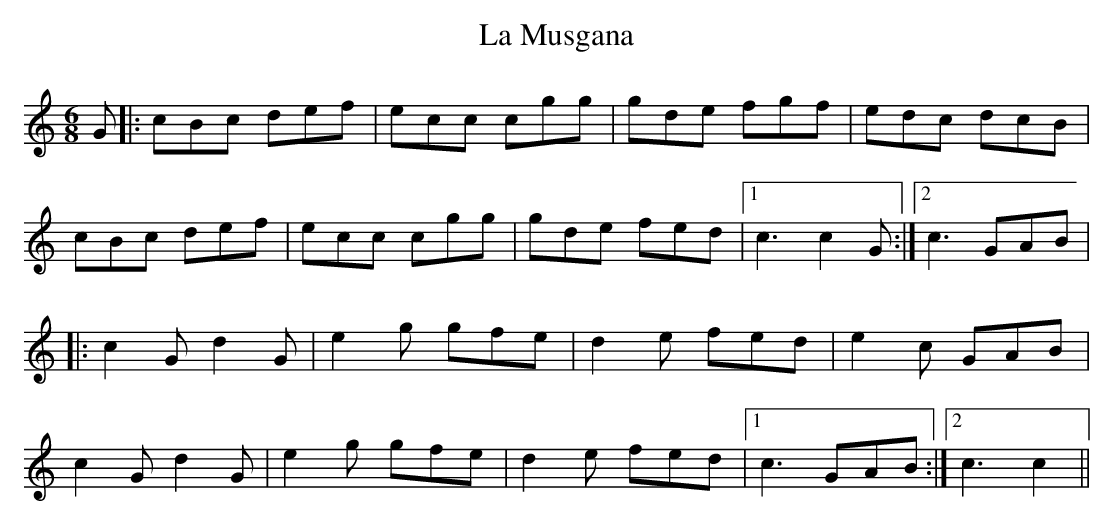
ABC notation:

X:1
T:La Musgana
L:1/8
M:6/8
K:C major
G|:cBc def|ecc cgg|gde fgf|edc dcB|
cBc def|ecc cgg|gde fed|1c3 c2G:|2c3GAB|
|:c2G d2G|e2g gfe|d2e fed|e2c GAB|
c2G d2G|e2g gfe|d2e fed|1c3 GAB:|2c3c2||
